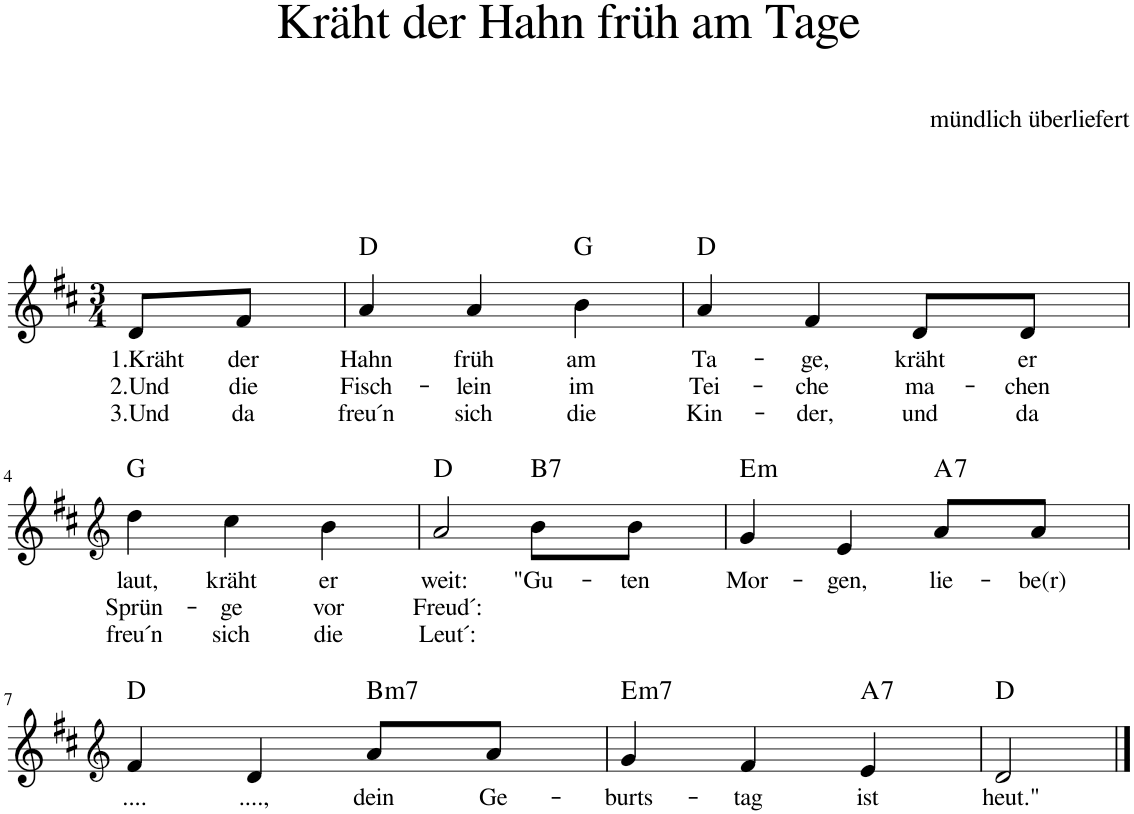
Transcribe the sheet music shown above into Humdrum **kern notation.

**kern	**text	**text	**text	**harte
*part1	*part1	*part1	*part1	*part1
*staff1	*staff1	*staff1	*staff1	*
*I"unbenannt1	*	*	*	*
*clefG2	*	*	*	*
*k[f#c#]	*	*	*	*
*M3/4	*	*	*	*
=1	=1	=1	=1	=1
!	!LO:LY:b	!LO:LY:b	!LO:LY:b	!
8d/L	1.Kräht	2.Und	3.Und	.
!	!LO:LY:b	!LO:LY:b	!LO:LY:b	!
8f#/J	der	die	da	.
=2	=2	=2	=2	=2
!	!LO:LY:b	!LO:LY:b	!LO:LY:b	!
4a/	Hahn	Fisch-	freu´n	D:maj
!	!LO:LY:b	!LO:LY:b	!LO:LY:b	!
4a/	früh	-lein	sich	.
!	!LO:LY:b	!LO:LY:b	!LO:LY:b	!
4b\	am	im	die	G:maj
=3	=3	=3	=3	=3
!	!LO:LY:b	!LO:LY:b	!LO:LY:b	!
4a/	Ta-	Tei-	Kin-	D:maj
!	!LO:LY:b	!LO:LY:b	!LO:LY:b	!
4f#/	ge,	-che	-der,	.
!	!LO:LY:b	!LO:LY:b	!LO:LY:b	!
8d/L	kräht	ma-	und	.
!	!LO:LY:b	!LO:LY:b	!LO:LY:b	!
8d/J	er	-chen	da	.
!!LO:LB:g=z
=4	=4	=4	=4	=4
*clefG2	*	*	*	*
!	!LO:LY:b	!LO:LY:b	!LO:LY:b	!
4dd\	laut,	Sprün-	freu´n	G:maj
!	!LO:LY:b	!LO:LY:b	!LO:LY:b	!
4cc#\	kräht	-ge	sich	.
!	!LO:LY:b	!LO:LY:b	!LO:LY:b	!
4b\	er	vor	die	.
=5	=5	=5	=5	=5
!	!LO:LY:b	!LO:LY:b	!LO:LY:b	!
2a/	weit:	Freud´:	Leut´:	D:maj
!	!LO:LY:b	!	!	!LO:H:kt=7
8b\L	"Gu-	.	.	B:7
!	!LO:LY:b	!	!	!
8b\J	ten	.	.	.
=6	=6	=6	=6	=6
!	!LO:LY:b	!	!	!LO:H:kt=m
4g/	Mor-	.	.	E:min
!	!LO:LY:b	!	!	!
4e/	gen,	.	.	.
!	!LO:LY:b	!	!	!LO:H:kt=7
8a/L	lie-	.	.	A:7
!	!LO:LY:b	!	!	!
8a/J	be(r)	.	.	.
!!LO:LB:g=z
=7	=7	=7	=7	=7
*clefG2	*	*	*	*
!	!LO:LY:b	!	!	!
4f#/	....	.	.	D:maj
!	!LO:LY:b	!	!	!
4d/	....,	.	.	.
!	!LO:LY:b	!	!	!LO:H:kt=m7
8a/L	dein	.	.	B:min7
!	!LO:LY:b	!	!	!
8a/J	Ge-	.	.	.
=8	=8	=8	=8	=8
!	!LO:LY:b	!	!	!LO:H:kt=m7
4g/	burts-	.	.	E:min7
!	!LO:LY:b	!	!	!
4f#/	tag	.	.	.
!	!LO:LY:b	!	!	!LO:H:kt=7
4e/	ist	.	.	A:7
=9	=9	=9	=9	=9
!	!LO:LY:b	!	!	!
2d/	heut."	.	.	D:maj
==	==	==	==	==
*-	*-	*-	*-	*-
